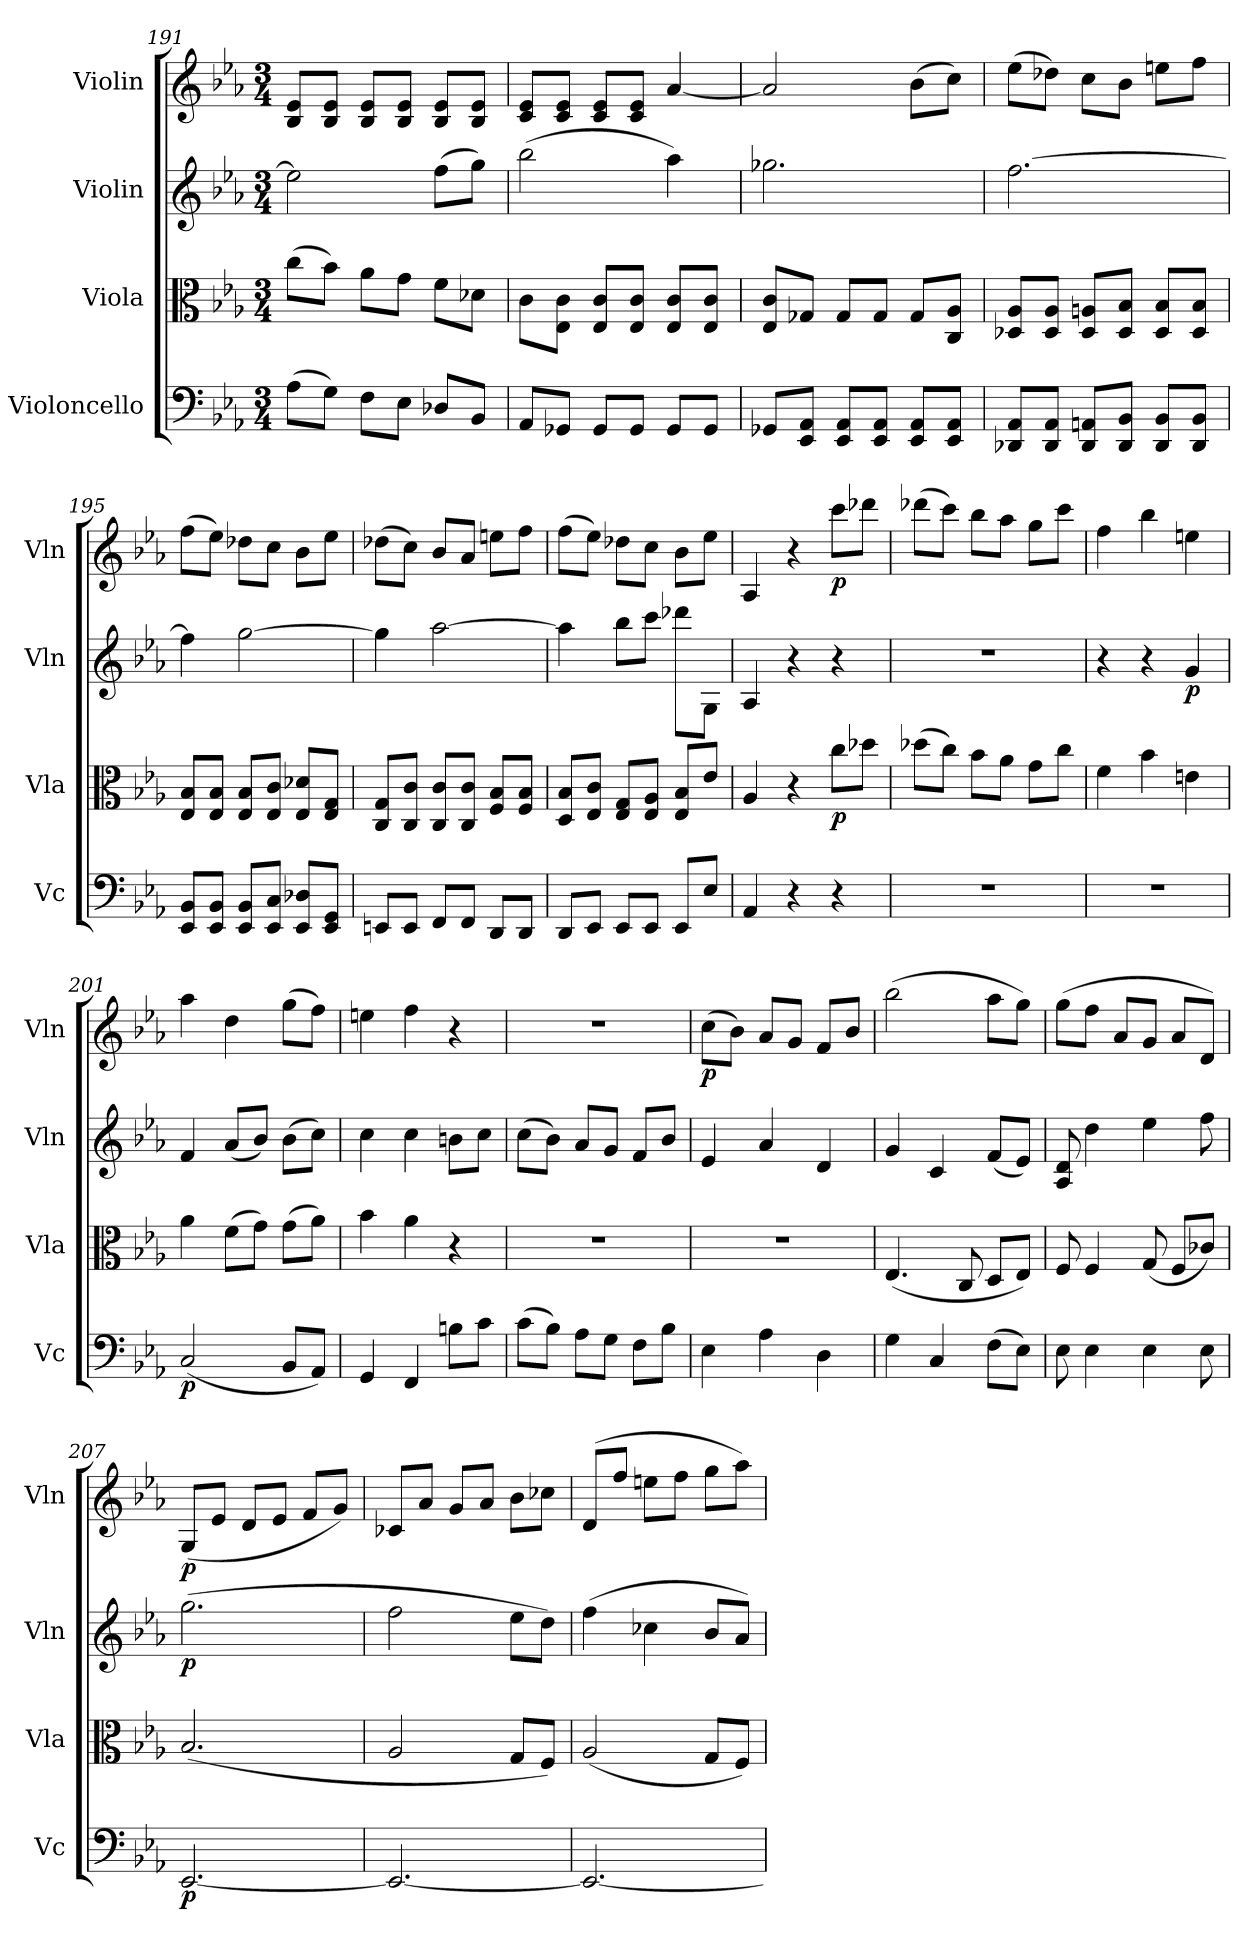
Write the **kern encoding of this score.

**kern	**dynam	**kern	**dynam	**kern	**dynam	**kern	**dynam
*part4	*part4	*part3	*part3	*part2	*part2	*part1	*part1
*staff4	*staff4	*staff3	*staff3	*staff2	*staff2	*staff1	*staff1
*I"Violoncello	*	*I"Viola	*	*I"Violin	*	*I"Violin	*
*I'Vc	*	*I'Vla	*	*I'Vln	*	*I'Vln	*
*clefF4	*	*clefC3	*	*clefG2	*	*clefG2	*
*k[b-e-a-]	*	*k[b-e-a-]	*	*k[b-e-a-]	*	*k[b-e-a-]	*
*M3/4	*	*M3/4	*	*M3/4	*	*M3/4	*
=191	=191	=191	=191	=191	=191	=191	=191
(8A-\L	.	(8cc\L	.	2ee-]	.	8B-/ 8e-/L	.
8G\J)	.	8b-\J)	.	.	.	8B-/ 8e-/J	.
8F\L	.	8a-\L	.	.	.	8B-/ 8e-/L	.
8E-\J	.	8g\J	.	.	.	8B-/ 8e-/J	.
8D-X/L	.	8f\L	.	(8ff\L	.	8B-/ 8e-/L	.
8BB-/J	.	8d-X\J	.	8gg\J)	.	8B-/ 8e-/J	.
=192	=192	=192	=192	=192	=192	=192	=192
8AA-/L	.	8c\L	.	(2bb-	.	8c/ 8e-/L	.
8GG-X/J	.	8E-\ 8c\J	.	.	.	8c/ 8e-/J	.
8GG-/L	.	8E-/ 8c/L	.	.	.	8c/ 8e-/L	.
8GG-/J	.	8E-/ 8c/J	.	.	.	8c/ 8e-/J	.
8GG-/L	.	8E-/ 8c/L	.	4aa-)	.	[4a-	.
8GG-/J	.	8E-/ 8c/J	.	.	.	.	.
=193	=193	=193	=193	=193	=193	=193	=193
8GG-X/L	.	8E-/ 8c/L	.	2.gg-X	.	2a-]	.
8EE-/ 8AA-/J	.	8G-X/J	.	.	.	.	.
8EE-/ 8AA-/L	.	8G-/L	.	.	.	.	.
8EE-/ 8AA-/J	.	8G-/J	.	.	.	.	.
8EE-/ 8AA-/L	.	8G-/L	.	.	.	(8b-\L	.
8EE-/ 8AA-/J	.	8C/ 8A-/J	.	.	.	8cc\J)	.
=194	=194	=194	=194	=194	=194	=194	=194
8DD-X/ 8AA-/L	.	8D-X/ 8A-/L	.	[2.ff	.	(8ee-\L	.
8DD-/ 8AA-/J	.	8D-/ 8A-/J	.	.	.	8dd-X\J)	.
8DD-/ 8AAn/L	.	8D-/ 8An/L	.	.	.	8cc\L	.
8DD-/ 8BB-/J	.	8D-/ 8B-/J	.	.	.	8b-\J	.
8DD-/ 8BB-/L	.	8D-/ 8B-/L	.	.	.	8een\L	.
8DD-/ 8BB-/J	.	8D-/ 8B-/J	.	.	.	8ff\J	.
=195	=195	=195	=195	=195	=195	=195	=195
8EE-/ 8BB-/L	.	8E-/ 8B-/L	.	4ff]	.	(8ff\L	.
8EE-/ 8BB-/J	.	8E-/ 8B-/J	.	.	.	8ee-\J)	.
8EE-/ 8BB-/L	.	8E-/ 8B-/L	.	[2gg	.	8dd-X\L	.
8EE-/ 8C/J	.	8E-/ 8c/J	.	.	.	8cc\J	.
8EE-/ 8D-X/L	.	8E-/ 8d-X/L	.	.	.	8b-\L	.
8EE-/ 8GG/J	.	8E-/ 8G/J	.	.	.	8ee-\J	.
=196	=196	=196	=196	=196	=196	=196	=196
8EEn/L	.	8C/ 8G/L	.	4gg]	.	(8dd-X\L	.
8EE/J	.	8C/ 8c/J	.	.	.	8cc\J)	.
8FF/L	.	8C/ 8c/L	.	[2aa-	.	8b-/L	.
8FF/J	.	8C/ 8c/J	.	.	.	8a-/J	.
8DD/L	.	8F/ 8B-/L	.	.	.	8een\L	.
8DD/J	.	8F/ 8B-/J	.	.	.	8ff\J	.
=197	=197	=197	=197	=197	=197	=197	=197
8DD/L	.	8D/ 8B-/L	.	4aa-]	.	(8ff\L	.
8EE-/J	.	8E-/ 8c/J	.	.	.	8ee-\J)	.
8EE-/L	.	8E-/ 8G/L	.	8bb-\L	.	8dd-X\L	.
8EE-/J	.	8E-/ 8A-/J	.	8ccc\J	.	8cc\J	.
8EE-/L	.	8E-/ 8B-/L	.	8ddd-X\L	.	8b-\L	.
8E-/J	.	8e-/J	.	8G\J	.	8ee-\J	.
=198	=198	=198	=198	=198	=198	=198	=198
4AA-	.	4A-	.	4A-	.	4A-	.
4r	.	4r	.	4r	.	4r	.
4r	.	8cc\L	p	4r	.	8ccc\L	p
.	.	8dd-X\J	.	.	.	8ddd-X\J	.
=199	=199	=199	=199	=199	=199	=199	=199
2.r	.	(8dd-X\L	.	2.r	.	(8ddd-X\L	.
.	.	8cc\J)	.	.	.	8ccc\J)	.
.	.	8b-\L	.	.	.	8bb-\L	.
.	.	8a-\J	.	.	.	8aa-\J	.
.	.	8g\L	.	.	.	8gg\L	.
.	.	8cc\J	.	.	.	8ccc\J	.
=200	=200	=200	=200	=200	=200	=200	=200
2.r	.	4f	.	4r	.	4ff	.
.	.	4b-	.	4r	.	4bb-	.
.	.	4en	.	4g	p	4een	.
=201	=201	=201	=201	=201	=201	=201	=201
(2C	p	4a-	.	4f	.	4aa-	.
.	.	(8f\L	.	(8a-/L	.	4dd	.
.	.	8g\J)	.	8b-/J)	.	.	.
8BB-/L	.	(8g\L	.	(8b-\L	.	(8gg\L	.
8AA-/J)	.	8a-\J)	.	8cc\J)	.	8ff\J)	.
=202	=202	=202	=202	=202	=202	=202	=202
4GG	.	4b-	.	4cc	.	4een	.
4FF	.	4a-	.	4cc	.	4ff	.
8Bn\L	.	4r	.	8bn\L	.	4r	.
8c\J	.	.	.	8cc\J	.	.	.
=203	=203	=203	=203	=203	=203	=203	=203
(8c\L	.	2.r	.	(8cc\L	.	2.r	.
8B-\J)	.	.	.	8b-\J)	.	.	.
8A-\L	.	.	.	8a-/L	.	.	.
8G\J	.	.	.	8g/J	.	.	.
8F\L	.	.	.	8f/L	.	.	.
8B-\J	.	.	.	8b-/J	.	.	.
=204	=204	=204	=204	=204	=204	=204	=204
4E-	.	2.r	.	4e-	.	(8cc\L	p
.	.	.	.	.	.	8b-\J)	.
4A-	.	.	.	4a-	.	8a-/L	.
.	.	.	.	.	.	8g/J	.
4D	.	.	.	4d	.	8f/L	.
.	.	.	.	.	.	8b-/J	.
=205	=205	=205	=205	=205	=205	=205	=205
4G	.	(4.E-	.	4g	.	(2bb-	.
4C	.	.	.	4c	.	.	.
.	.	8C	.	.	.	.	.
(8F\L	.	8D/L	.	(8f/L	.	8aa-\L	.
8E-\J)	.	8E-/J)	.	8e-/J)	.	8gg\J)	.
=206	=206	=206	=206	=206	=206	=206	=206
8E-	.	8F	.	8A- 8d	.	(8gg\L	.
4E-	.	4F	.	4dd	.	8ff\J	.
.	.	.	.	.	.	8a-/L	.
4E-	.	(8G	.	4ee-	.	8g/J	.
.	.	8F/L	.	.	.	8a-/L	.
8E-	.	8c-X/J)	.	8ff	.	8d/J)	.
=207	=207	=207	=207	=207	=207	=207	=207
[2.EE-	p	(2.B-	.	(2.gg	p	(8G/L	p
.	.	.	.	.	.	8e-/J	.
.	.	.	.	.	.	8d/L	.
.	.	.	.	.	.	8e-/J	.
.	.	.	.	.	.	8f/L	.
.	.	.	.	.	.	8g/J)	.
=208	=208	=208	=208	=208	=208	=208	=208
2.EE-_	.	2A-	.	2ff	.	8c-X/L	.
.	.	.	.	.	.	8a-/J	.
.	.	.	.	.	.	8g/L	.
.	.	.	.	.	.	8a-/J	.
.	.	8G/L	.	8ee-\L	.	8b-\L	.
.	.	8F/J)	.	8dd\J)	.	8cc-X\J	.
=209	=209	=209	=209	=209	=209	=209	=209
2.EE-_	.	(2A-	.	(4ff	.	(8d/L	.
.	.	.	.	.	.	8ff/J	.
.	.	.	.	4cc-X	.	8een\L	.
.	.	.	.	.	.	8ff\J	.
.	.	8G/L	.	8b-/L	.	8gg\L	.
.	.	8F/J)	.	8a-/J)	.	8aa-\J)	.
=	=	=	=	=	=	=	=
*-	*-	*-	*-	*-	*-	*-	*-
